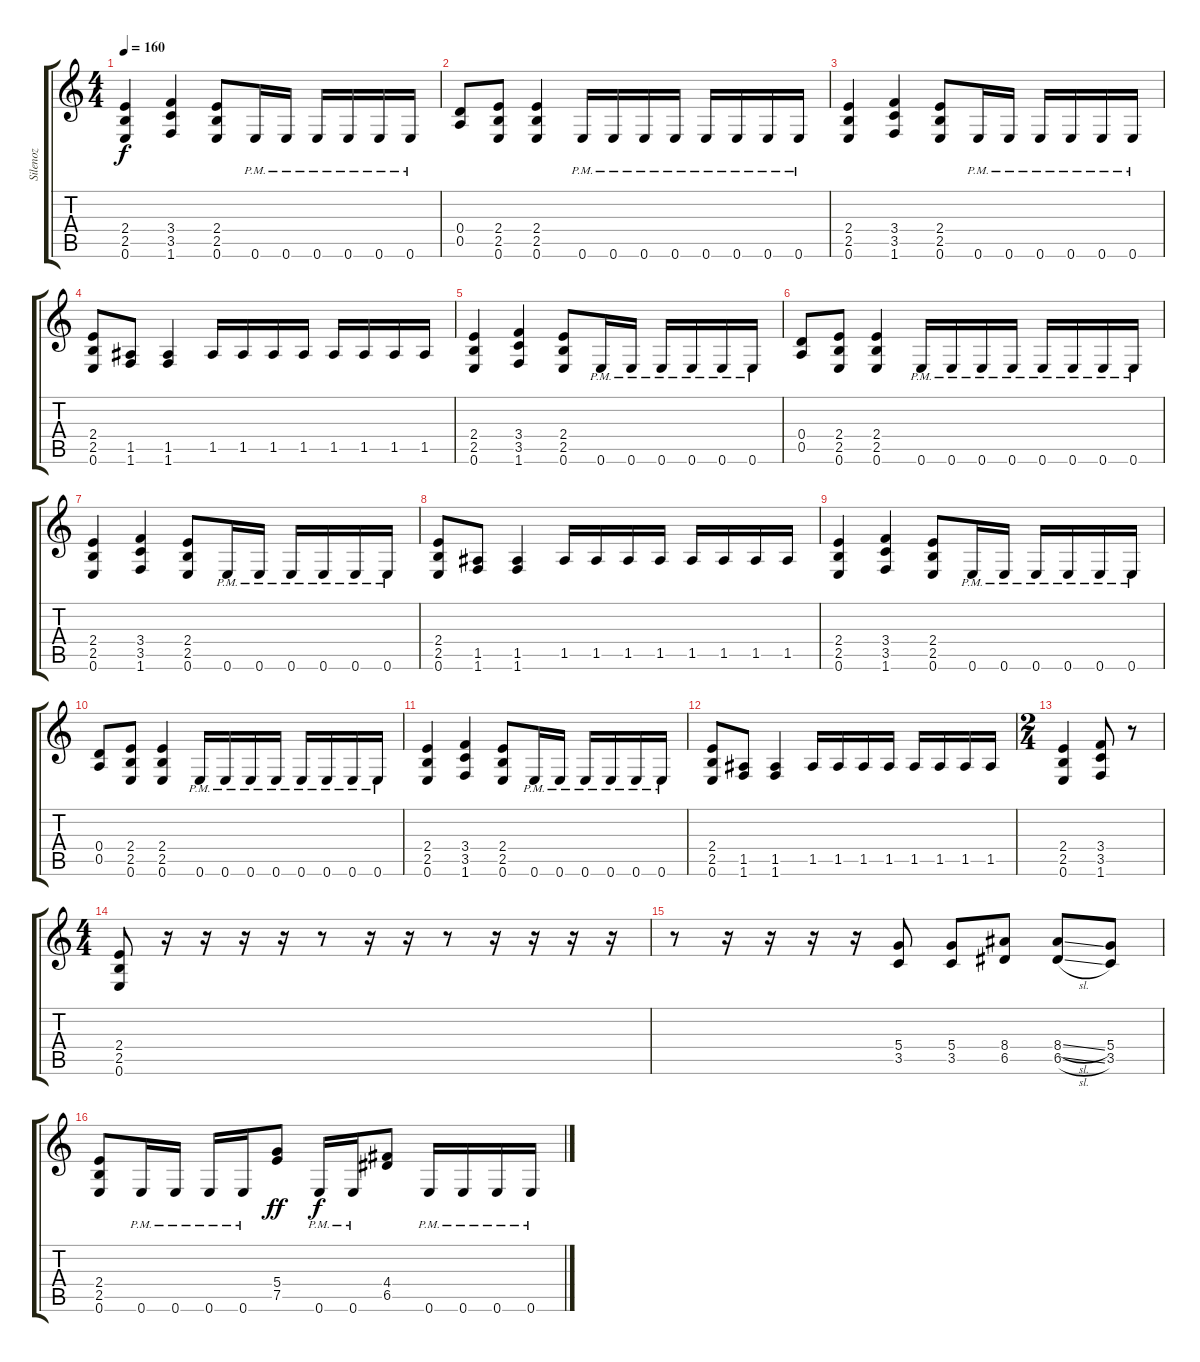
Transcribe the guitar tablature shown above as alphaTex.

\track ("Silenoz" "Silenoz") {instrument distortionguitar}
\staff {score tabs}
\tuning (E4 B3 G3 D3 A2 E2) {hide}
\ts (4 4)
\tempo 160
\clef g2
\ks c
(2.4 2.5 0.6).4{dy f} (3.4 3.5 1.6).4 (2.4 2.5 0.6).8 0.6{pm}.16 0.6{pm}.16 0.6{pm}.16 0.6{pm}.16 0.6{pm}.16 0.6{pm}.16 |
(0.4 0.5).8 (2.4 2.5 0.6).8 (2.4 2.5 0.6).4 0.6{pm}.16 0.6{pm}.16 0.6{pm}.16 0.6{pm}.16 0.6{pm}.16 0.6{pm}.16 0.6{pm}.16 0.6{pm}.16 |
(2.4 2.5 0.6).4 (3.4 3.5 1.6).4 (2.4 2.5 0.6).8 0.6{pm}.16 0.6{pm}.16 0.6{pm}.16 0.6{pm}.16 0.6{pm}.16 0.6{pm}.16 |
(2.4 2.5 0.6).8 (1.5 1.6).8 (1.5 1.6).4 1.5.16 1.5.16 1.5.16 1.5.16 1.5.16 1.5.16 1.5.16 1.5.16 |
(2.4 2.5 0.6).4 (3.4 3.5 1.6).4 (2.4 2.5 0.6).8 0.6{pm}.16 0.6{pm}.16 0.6{pm}.16 0.6{pm}.16 0.6{pm}.16 0.6{pm}.16 |
(0.4 0.5).8 (2.4 2.5 0.6).8 (2.4 2.5 0.6).4 0.6{pm}.16 0.6{pm}.16 0.6{pm}.16 0.6{pm}.16 0.6{pm}.16 0.6{pm}.16 0.6{pm}.16 0.6{pm}.16 |
(2.4 2.5 0.6).4 (3.4 3.5 1.6).4 (2.4 2.5 0.6).8 0.6{pm}.16 0.6{pm}.16 0.6{pm}.16 0.6{pm}.16 0.6{pm}.16 0.6{pm}.16 |
(2.4 2.5 0.6).8 (1.5 1.6).8 (1.5 1.6).4 1.5.16 1.5.16 1.5.16 1.5.16 1.5.16 1.5.16 1.5.16 1.5.16 |
(2.4 2.5 0.6).4 (3.4 3.5 1.6).4 (2.4 2.5 0.6).8 0.6{pm}.16 0.6{pm}.16 0.6{pm}.16 0.6{pm}.16 0.6{pm}.16 0.6{pm}.16 |
(0.4 0.5).8 (2.4 2.5 0.6).8 (2.4 2.5 0.6).4 0.6{pm}.16 0.6{pm}.16 0.6{pm}.16 0.6{pm}.16 0.6{pm}.16 0.6{pm}.16 0.6{pm}.16 0.6{pm}.16 |
(2.4 2.5 0.6).4 (3.4 3.5 1.6).4 (2.4 2.5 0.6).8 0.6{pm}.16 0.6{pm}.16 0.6{pm}.16 0.6{pm}.16 0.6{pm}.16 0.6{pm}.16 |
(2.4 2.5 0.6).8 (1.5 1.6).8 (1.5 1.6).4 1.5.16 1.5.16 1.5.16 1.5.16 1.5.16 1.5.16 1.5.16 1.5.16 |
\ts (2 4)
(2.4 2.5 0.6).4 (3.4 3.5 1.6).8 r.8 |
\ts (4 4)
(2.4 2.5 0.6).8 r.16 r.16 r.16 r.16 r.8 r.16 r.16 r.8 r.16 r.16 r.16 r.16 |
r.8 r.16 r.16 r.16 r.16 (5.4 3.5).8 (5.4 3.5).8 (8.4 6.5).8 (8.4{sl} 6.5{sl}).8 (5.4 3.5).8 |
(2.4 2.5 0.6).8 0.6{pm}.16 0.6{pm}.16 0.6{pm}.16 0.6{pm}.16 (5.4 7.5).8{dy ff} 0.6{pm}.16{dy f} 0.6{pm}.16 (4.4 6.5).8 0.6{pm}.16 0.6{pm}.16 0.6{pm}.16 0.6{pm}.16
